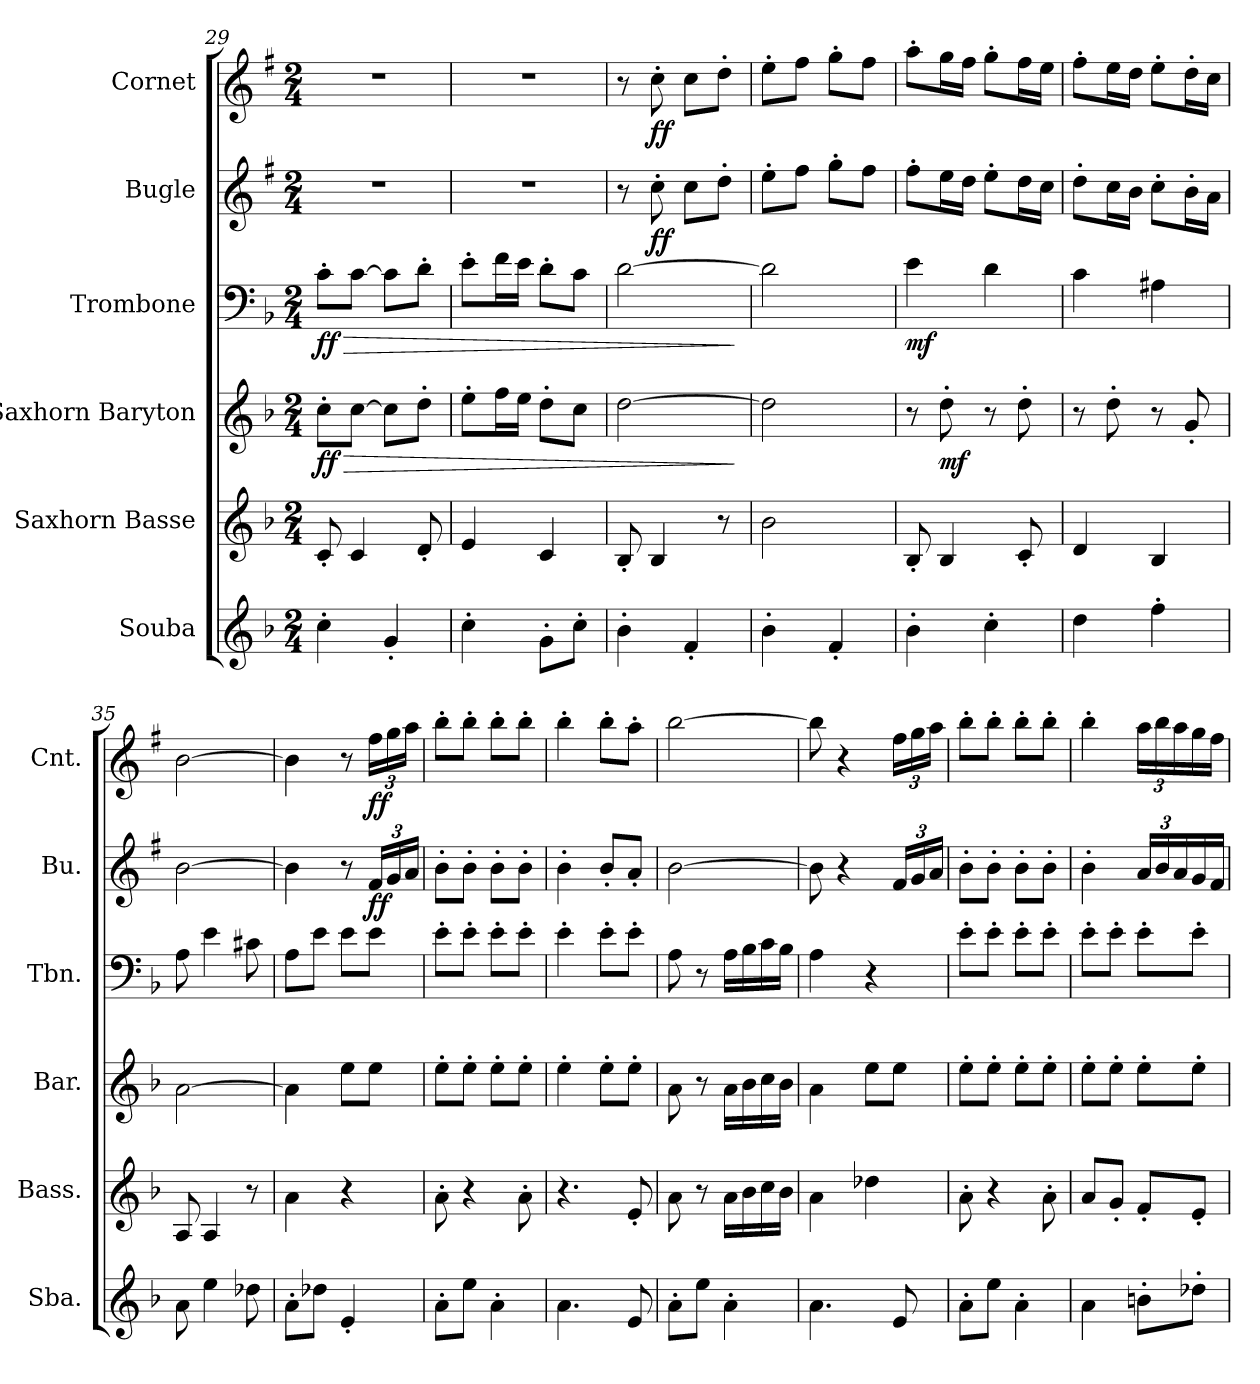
**kern	**kern	**kern	**dynam	**kern	**dynam	**kern	**dynam	**kern	**dynam
*part6	*part5	*part4	*part4	*part3	*part3	*part2	*part2	*part1	*part1
*staff6	*staff5	*staff4	*staff4	*staff3	*staff3	*staff2	*staff2	*staff1	*staff1
*I"Souba	*I"Saxhorn Basse	*I"Saxhorn Baryton	*	*I"Trombone	*	*I"Bugle	*	*I"Cornet	*
*I'Sba.	*I'Bass.	*I'Bar.	*	*I'Tbn.	*	*I'Bu.	*	*I'Cnt.	*
*clefG2	*clefG2	*clefG2	*	*clefF4	*	*clefG2	*	*clefG2	*
*ITrd15c26	*ITrd8c14	*ITrd8c14	*	*	*	*ITrd1c2	*	*ITrd1c2	*
*k[b-]	*k[b-]	*k[b-]	*	*k[b-]	*	*k[b-]	*	*k[b-]	*
*M2/4	*M2/4	*M2/4	*	*M2/4	*	*M2/4	*	*M2/4	*
=29	=29	=29	=29	=29	=29	=29	=29	=29	=29
!	!	!	!LO:HP:b	!	!LO:HP:b	!	!	!	!
!	!	!	!LO:DY:n=1:b	!	!LO:DY:n=1:b	!	!	!	!
4C'\	8C'/	8c'\L	> ff	8c'\L	> ff	2r	.	2r	.
.	4C/	[8c\J	.	[8c\J	.	.	.	.	.
4GG'/	.	8c\L]	.	8c\L]	.	.	.	.	.
.	8D'/	8d'\J	.	8d'\J	.	.	.	.	.
=30	=30	=30	=30	=30	=30	=30	=30	=30	=30
4C'\	4E/	8e'\L	.	8e'\L	.	2r	.	2r	.
.	.	16f\L	.	16f\L	.	.	.	.	.
.	.	16e\JJ	.	16e\JJ	.	.	.	.	.
8GG'\L	4C/	8d'\L	.	8d'\L	.	.	.	.	.
8C'\J	.	8c\J	.	8c\J	.	.	.	.	.
=31	=31	=31	=31	=31	=31	=31	=31	=31	=31
4BB-'\	8BB-'/	[2d\	.	[2d\	.	8r	.	8r	.
!	!	!	!	!	!	!	!LO:DY:b	!	!LO:DY:b
.	4BB-/	.	.	.	.	8b-'\	ff	8b-'\	ff
4FF'/	.	.	.	.	.	8b-\L	.	8b-\L	.
.	8r	.	.	.	.	8cc'\J	.	8cc'\J	.
.	.	.	]	.	]	.	.	.	.
=32	=32	=32	=32	=32	=32	=32	=32	=32	=32
4BB-'\	2B-\	2d\]	.	2d\]	.	8dd'\L	.	8dd'\L	.
.	.	.	.	.	.	8ee\J	.	8ee\J	.
4FF'/	.	.	.	.	.	8ff'\L	.	8ff'\L	.
.	.	.	.	.	.	8ee\J	.	8ee\J	.
!!LO:PB:g=z
=33	=33	=33	=33	=33	=33	=33	=33	=33	=33
!	!	!	!	!	!LO:DY:b	!	!	!	!
4BB-'\	8BB-'/	8r	.	4e\	mf	8ee'\L	.	8gg'\L	.
!	!	!	!LO:DY:b	!	!	!	!	!	!
.	4BB-/	8d'\	mf	.	.	16dd\L	.	16ff\L	.
.	.	.	.	.	.	16cc\JJ	.	16ee\JJ	.
4C'\	.	8r	.	4d\	.	8dd'\L	.	8ff'\L	.
.	8C'/	8d'\	.	.	.	16cc\L	.	16ee\L	.
.	.	.	.	.	.	16b-\JJ	.	16dd\JJ	.
=34	=34	=34	=34	=34	=34	=34	=34	=34	=34
4D\	4D/	8r	.	4c\	.	8cc'\L	.	8ee'\L	.
.	.	8d'\	.	.	.	16b-\L	.	16dd\L	.
.	.	.	.	.	.	16a\JJ	.	16cc\JJ	.
4F'\	4BB-/	8r	.	4A#X\	.	8b-'\L	.	8dd'\L	.
.	.	8G'/	.	.	.	16a'\L	.	16cc'\L	.
.	.	.	.	.	.	16g\JJ	.	16b-\JJ	.
=35	=35	=35	=35	=35	=35	=35	=35	=35	=35
8AA\	8AA/	[2A\	.	8A\	.	[2a\	.	[2a\	.
4E\	4AA/	.	.	4e\	.	.	.	.	.
8D-X\	8r	.	.	8c#X\	.	.	.	.	.
=36	=36	=36	=36	=36	=36	=36	=36	=36	=36
8AA'\L	4A\	4A\]	.	8A\L	.	4a\]	.	4a\]	.
8D-X\J	.	.	.	8e\J	.	.	.	.	.
4EE'/	4r	8e\L	.	8e\L	.	8r	.	8r	.
*	*	*	*	*	*	*Xbrackettup	*	*Xbrackettup	*
!	!	!	!	!	!	!	!LO:DY:b	!	!LO:DY:b
.	.	8e\J	.	8e\J	.	24e/LL	ff	24ee\LL	ff
.	.	.	.	.	.	24f/	.	24ff\	.
.	.	.	.	.	.	24g/JJ	.	24gg\JJ	.
=37	=37	=37	=37	=37	=37	=37	=37	=37	=37
8AA'\L	8A'\	8e'\L	.	8e'\L	.	8a'\L	.	8aa'\L	.
8E\J	4r	8e'\J	.	8e'\J	.	8a'\J	.	8aa'\J	.
4AA'\	.	8e'\L	.	8e'\L	.	8a'\L	.	8aa'\L	.
.	8A'\	8e'\J	.	8e'\J	.	8a'\J	.	8aa'\J	.
=38	=38	=38	=38	=38	=38	=38	=38	=38	=38
4.AA\	4.r	4e'\	.	4e'\	.	4a'\	.	4aa'\	.
.	.	8e'\L	.	8e'\L	.	8a'/L	.	8aa'\L	.
8EE/	8E'/	8e'\J	.	8e'\J	.	8g'/J	.	8gg'\J	.
!!LO:LB:g=z
=39	=39	=39	=39	=39	=39	=39	=39	=39	=39
8AA'\L	8A\	8A\	.	8A\	.	[2a\	.	[2aa\	.
8E\J	8r	8r	.	8r	.	.	.	.	.
4AA'\	16A\LL	16A\LL	.	16A\LL	.	.	.	.	.
.	16B-\	16B-\	.	16B-\	.	.	.	.	.
.	16c\	16c\	.	16c\	.	.	.	.	.
.	16B-\JJ	16B-\JJ	.	16B-\JJ	.	.	.	.	.
=40	=40	=40	=40	=40	=40	=40	=40	=40	=40
4.AA\	4A\	4A\	.	4A\	.	8a\]	.	8aa\]	.
.	.	.	.	.	.	4r	.	4r	.
.	4d-X\	8e\L	.	4r	.	.	.	.	.
8EE/	.	8e\J	.	.	.	24e/LL	.	24ee\LL	.
.	.	.	.	.	.	24f/	.	24ff\	.
.	.	.	.	.	.	24g/JJ	.	24gg\JJ	.
=41	=41	=41	=41	=41	=41	=41	=41	=41	=41
8AA'\L	8A'\	8e'\L	.	8e'\L	.	8a'\L	.	8aa'\L	.
8E\J	4r	8e'\J	.	8e'\J	.	8a'\J	.	8aa'\J	.
4AA'\	.	8e'\L	.	8e'\L	.	8a'\L	.	8aa'\L	.
.	8A'\	8e'\J	.	8e'\J	.	8a'\J	.	8aa'\J	.
=42	=42	=42	=42	=42	=42	=42	=42	=42	=42
4AA\	8A/L	8e'\L	.	8e'\L	.	4a'\	.	4aa'\	.
.	8G'/J	8e'\J	.	8e'\J	.	.	.	.	.
8BBn'\L	8F'/L	8e'\L	.	8e'\L	.	24g/LL	.	24gg\LL	.
.	.	.	.	.	.	24a/	.	24aa\	.
.	.	.	.	.	.	24g/	.	24gg\	.
8D-X'\J	8E'/J	8e'\J	.	8e'\J	.	16f/	.	16ff\	.
.	.	.	.	.	.	16e/JJ	.	16ee\JJ	.
=	=	=	=	=	=	=	=	=	=
*-	*-	*-	*-	*-	*-	*-	*-	*-	*-
